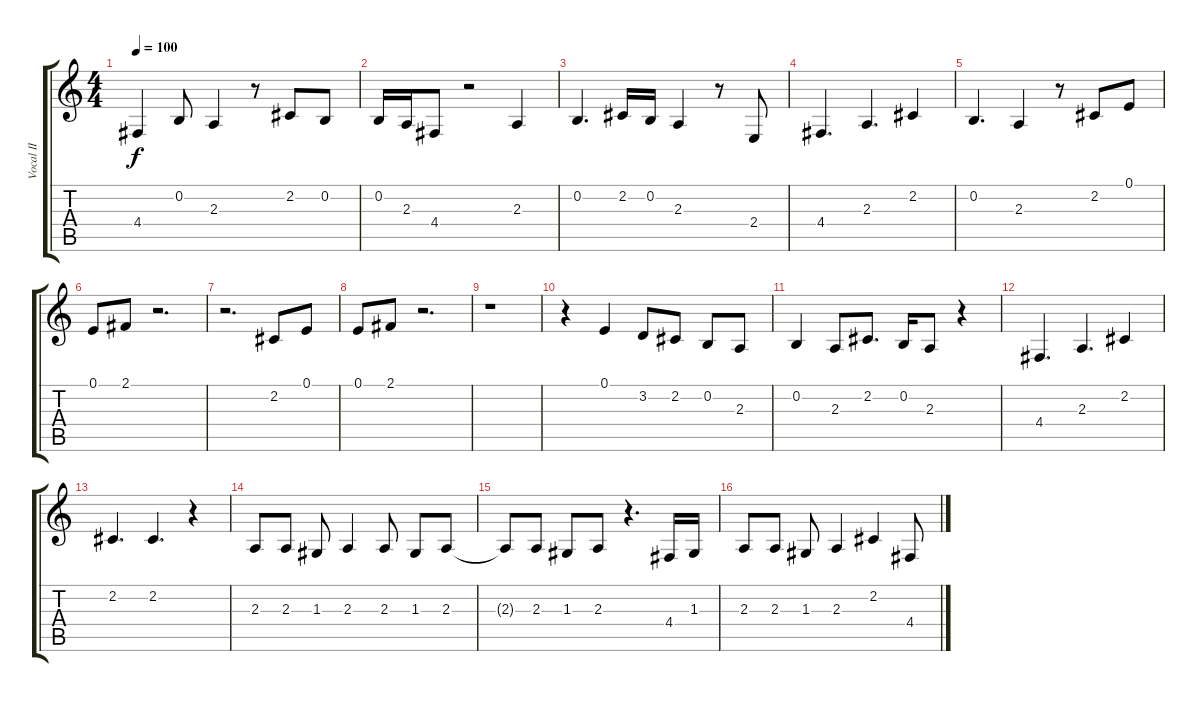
\track ("Vocal II" "Vocal II") {instrument baritonesax}
\staff {score tabs}
\tuning (E4 B3 G3 D3 A2 E2) {hide}
\ts (4 4)
\tempo 100
\clef g2
\ks c
4.4.4{dy f} 0.2.8 2.3.4 r.8 2.2.8 0.2.8 |
0.2.16 2.3.16 4.4.8 r.2 2.3.4 |
0.2.4{d} 2.2.16 0.2.16 2.3.4 r.8 2.4.8 |
4.4.4{d} 2.3.4{d} 2.2.4 |
0.2.4{d} 2.3.4 r.8 2.2.8 0.1.8 |
0.1.8 2.1.8 r.2{d} |
r.2{d} 2.2.8 0.1.8 |
0.1.8 2.1.8 r.2{d} |
r.1 |
r.4 0.1.4 3.2.8 2.2.8 0.2.8 2.3.8 |
0.2.4 2.3.8 2.2.8{d} 0.2.16 2.3.8 r.4 |
4.4.4{d} 2.3.4{d} 2.2.4 |
2.2.4{d} 2.2.4{d} r.4 |
2.3.8 2.3.8 1.3.8 2.3.4 2.3.8 1.3.8 2.3.8 |
2.3{t}.8 2.3.8 1.3.8 2.3.8 r.4{d} 4.4.16 1.3.16 |
2.3.8 2.3.8 1.3.8 2.3.4 2.2.4 4.4.8
